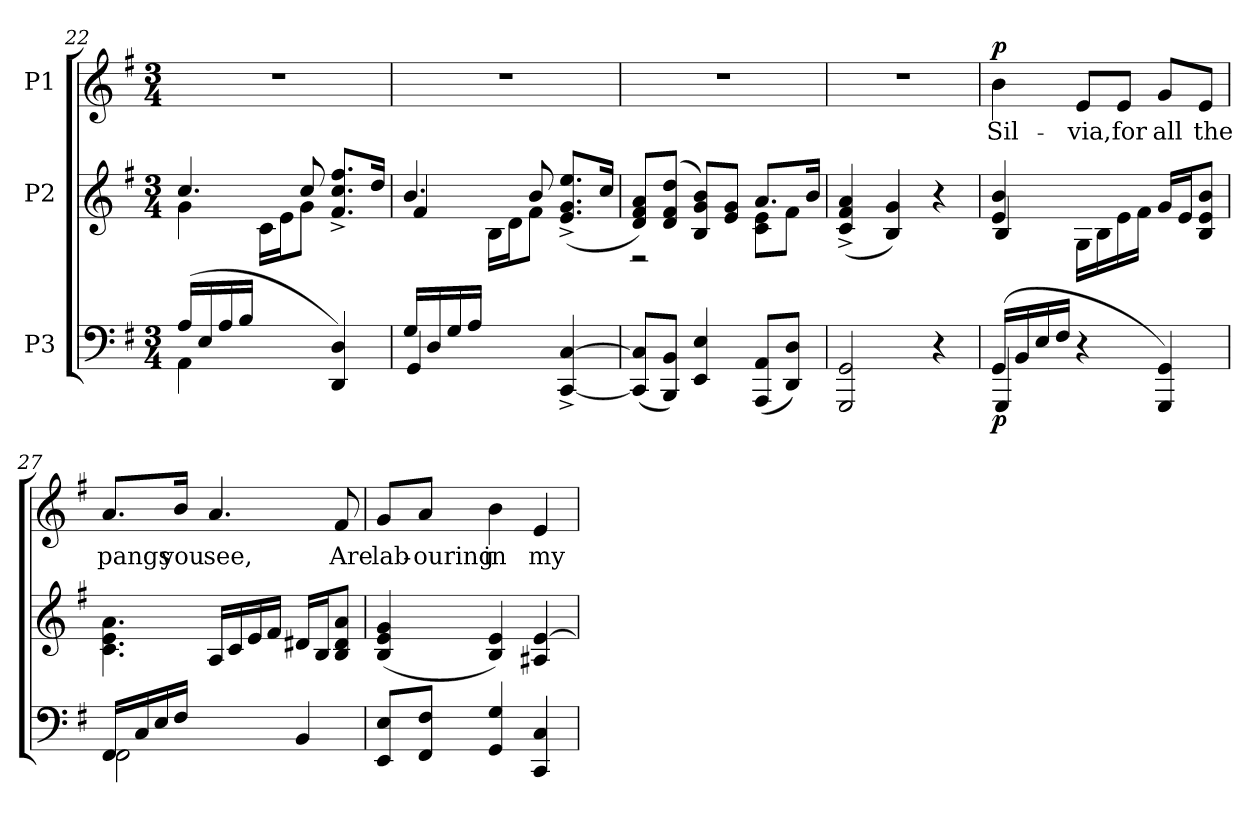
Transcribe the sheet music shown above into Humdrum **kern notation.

**kern	**dynam	**kern	**kern	**text	**dynam
*part3	*part3	*part2	*part1	*part1	*part1
*staff3	*staff3	*staff2	*staff1	*staff1	*staff1
*I"P3	*	*I"P2	*I"P1	*	*
*clefF4	*	*clefG2	*clefG2	*	*
*k[f#]	*	*k[f#]	*k[f#]	*	*
*G:	*	*G:	*G:	*	*
*M3/4	*	*M3/4	*M3/4	*	*
=22	=22	=22	=22	=22	=22
*^	*	*^	*	*	*
!	!	!	!	!	!LO:N:vis=1	!	!
(16Ai/LL	4AAi\	.	4.cci/	4gi\	2.r	.	.
16Ei/	.	.	.	.	.	.	.
16Ai/	.	.	.	.	.	.	.
16Bi/JJ	.	.	.	.	.	.	.
4ryy	4ryy	.	.	16ci\LL	.	.	.
.	.	.	.	16ei\J	.	.	.
.	.	.	8cci/	8gi\J	.	.	.
4DDi/ 4Di)	4ryy	.	8.f#i/^ 8.cci^ 8.ff#i^L	4ryy	.	.	.
.	.	.	16ddi/Jk	.	.	.	.
!!LO:PB:g=z
=23	=23	=23	=23	=23	=23	=23	=23
!	!	!	!	!	!LO:N:vis=1	!	!
(16Gi/LL	4GGi/	.	4.bi/	4f#i/	2.r	.	.
16Di/	.	.	.	.	.	.	.
16Gi/	.	.	.	.	.	.	.
16Ai/JJ	.	.	.	.	.	.	.
4ryy)	4ryy	.	.	16Bi\LL	.	.	.
.	.	.	.	16di\J	.	.	.
.	.	.	8bi/	8f#i\J	.	.	.
[4CCi/^ [4Ci^	4ryy	.	(8.ei/^ 8.gi^ 8.eei^L	4ryy	.	.	.
.	.	.	16cci/Jk	.	.	.	.
*v	*v	*	*	*	*	*	*
=24	=24	=24	=24	=24	=24	=24
!	!	!	!	!LO:N:vis=1	!	!
(8CCi/] 8Ci]L	.	8di/ 8f#i 8aiL)	2r	2.r	.	.
8BBBi/ 8BBiJ)	.	(8di/ 8f#i 8ddiJ	.	.	.	.
4EEi/ 4Ei	.	8Bi/ 8gi 8biL)	.	.	.	.
.	.	8ei/ 8giJ	.	.	.	.
(8AAAi/ 8AAiL	.	8.ai/L	8ci\ 8eiL	.	.	.
8DDi/ 8DiJ)	.	.	8f#i\J	.	.	.
.	.	16bi/Jk	.	.	.	.
*	*	*v	*v	*	*	*
=25	=25	=25	=25	=25	=25
!	!	!	!LO:N:vis=1	!	!
2GGGi/ 2GGi	.	(4ci/^ 4f#i^ 4ai^	2.r	.	.
.	.	4Bi/ 4gi)	.	.	.
4r	.	4r	.	.	.
!!LO:LB:g=z
=26	=26	=26	=26	=26	=26
*^	*	*^	*	*	*
!	!	!	!	!	!	!LO:LY:b:color=#000000	!
(16GGi/LL	4GGGi/	p	4ei/ 4bi	4Bi/	4bi\	Sil-	p
16BBi/	.	.	.	.	.	.	.
16Ei/	.	.	.	.	.	.	.
16F#i/JJ	.	.	.	.	.	.	.
!	!	!	!	!	!	!LO:LY:b:color=#000000	!
4ryy	4r	.	4ryy	16Gi\LL	8ei/L	-via,	.
.	.	.	.	16Bi\	.	.	.
!	!	!	!	!	!	!LO:LY:b:color=#000000	!
.	.	.	.	16ei\	8ei/J	for	.
.	.	.	.	16f#i\JJ	.	.	.
!	!	!	!	!	!	!LO:LY:b:color=#000000	!
4GGGi/ 4GGi)	4ryy	.	16gi/LL	4ryy	8gi/L	all	.
.	.	.	16ei/J	.	.	.	.
!	!	!	!	!	!	!LO:LY:b:color=#000000	!
.	.	.	8Bi/ 8ei 8biJ	.	8ei/J	the	.
=27	=27	=27	=27	=27	=27	=27	=27
!	!	!	!	!	!	!LO:LY:b:color=#000000	!
16FF#i/LL	(2FF#i\	.	4ryy	4.ci\ 4.ei 4.ai	8.ai/L	pangs	.
16Ci/	.	.	.	.	.	.	.
16Ei/	.	.	.	.	.	.	.
!	!	!	!	!	!	!LO:LY:b:color=#000000	!
16F#i/JJ	.	.	.	.	16bi/Jk	you	.
!	!	!	!	!	!	!LO:LY:b:color=#000000	!
4ryy	.	.	16Ai/LL	.	4.ai/	see,	.
.	.	.	16ci/	.	.	.	.
.	.	.	16ei/	8ryy	.	.	.
.	.	.	16f#i/JJ	.	.	.	.
4BBi/	4ryy)	.	16d#Xi/LL	4ryy	.	.	.
.	.	.	16Bi/J	.	.	.	.
!	!	!	!	!	!	!LO:LY:b:color=#000000	!
.	.	.	8Bi/ 8d#i 8aiJ	.	8f#i/	Are	.
*v	*v	*	*	*	*	*	*
*	*	*v	*v	*	*	*
=28	=28	=28	=28	=28	=28
!	!	!	!	!LO:LY:b:color=#000000	!
8EEi/ 8EiL	.	(4Bi/ 4ei 4gi	8gi/L	lab-	.
!	!	!	!	!LO:LY:b:color=#000000	!
8FF#i/ 8F#iJ	.	.	8ai/J	-ouring	.
!	!	!	!	!LO:LY:b:color=#000000	!
4GGi/ 4Gi	.	4Bi/ 4ei)	4bi\	in	.
!	!	!	!	!LO:LY:b:color=#000000	!
4CCi/ 4Ci	.	4A#Xi/ [4ei	4ei/	my	.
=	=	=	=	=	=
*-	*-	*-	*-	*-	*-
